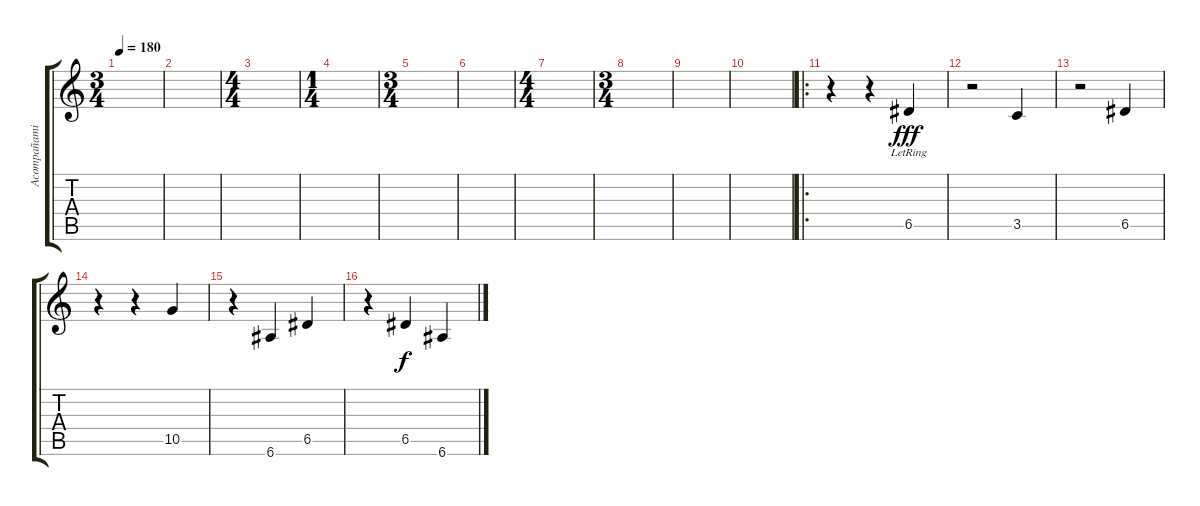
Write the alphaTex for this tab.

\track ("Acompañamiento" "Acompañami") {instrument electricbassfinger}
\staff {score tabs}
\tuning (E4 B3 G3 D3 A2 E2) {hide}
\ts (3 4)
\tempo 180
\clef g2
\ks c
|
|
\ts (4 4)
|
\ts (1 4)
|
\ts (3 4)
|
|
\ts (4 4)
|
\ts (3 4)
|
|
|
\ro
r.4 r.4 6.5{lr}.4{dy fff} |
r.2 3.5.4 |
r.2 6.5.4 |
r.4 r.4 10.5.4 |
r.4 6.6.4 6.5.4 |
r.4 6.5.4{dy f} 6.6.4
